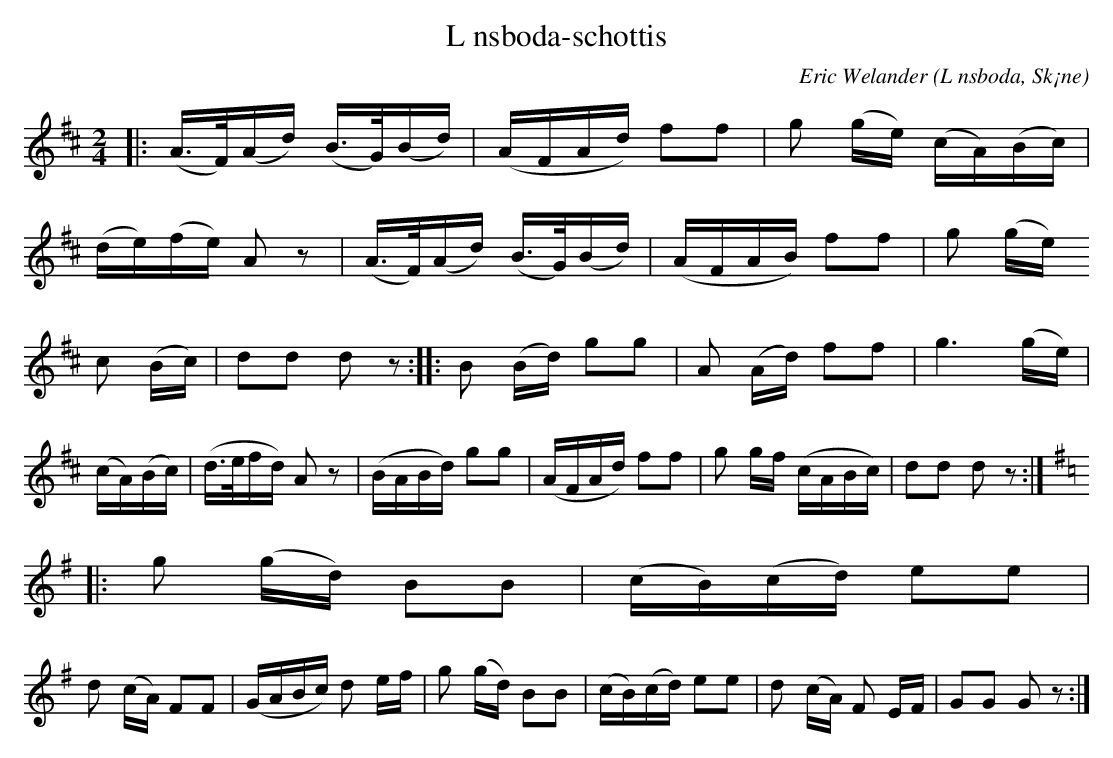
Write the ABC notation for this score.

X:1
T:L nsboda-schottis
C:Eric Welander
O:L nsboda, Sk¡ne
M:2/4
L:1/16
K:D
|: (A>F)(Ad) (B>G)(Bd) | (AFAd) f2f2 | g2 (ge) (cA)(Bc) |
(de)(fe) A2 z2 | (A>F)(Ad) (B>G)(Bd) | (AFAB) f2f2 | g2 (ge)
c2 (Bc) | d2d2 d2 z2 :: B2 (Bd) g2g2 | A2 (Ad) f2f2 | g6 (ge) |
(cA)(Bc) | (d>efd) A2 z2 | (BABd) g2g2 | (AFAd) f2f2 | g2 gf (cABc) | d2d2 d2 z2 :|
K:G
|: g2 (gd) B2B2 | (cB)(cd) e2e2 |
d2 (cA) F2F2 | (GABc) d2 ef | g2 (gd) B2B2 | (cB)(cd) e2e2 | d2 (cA) F2 EF | G2G2 G2 z2 :|
